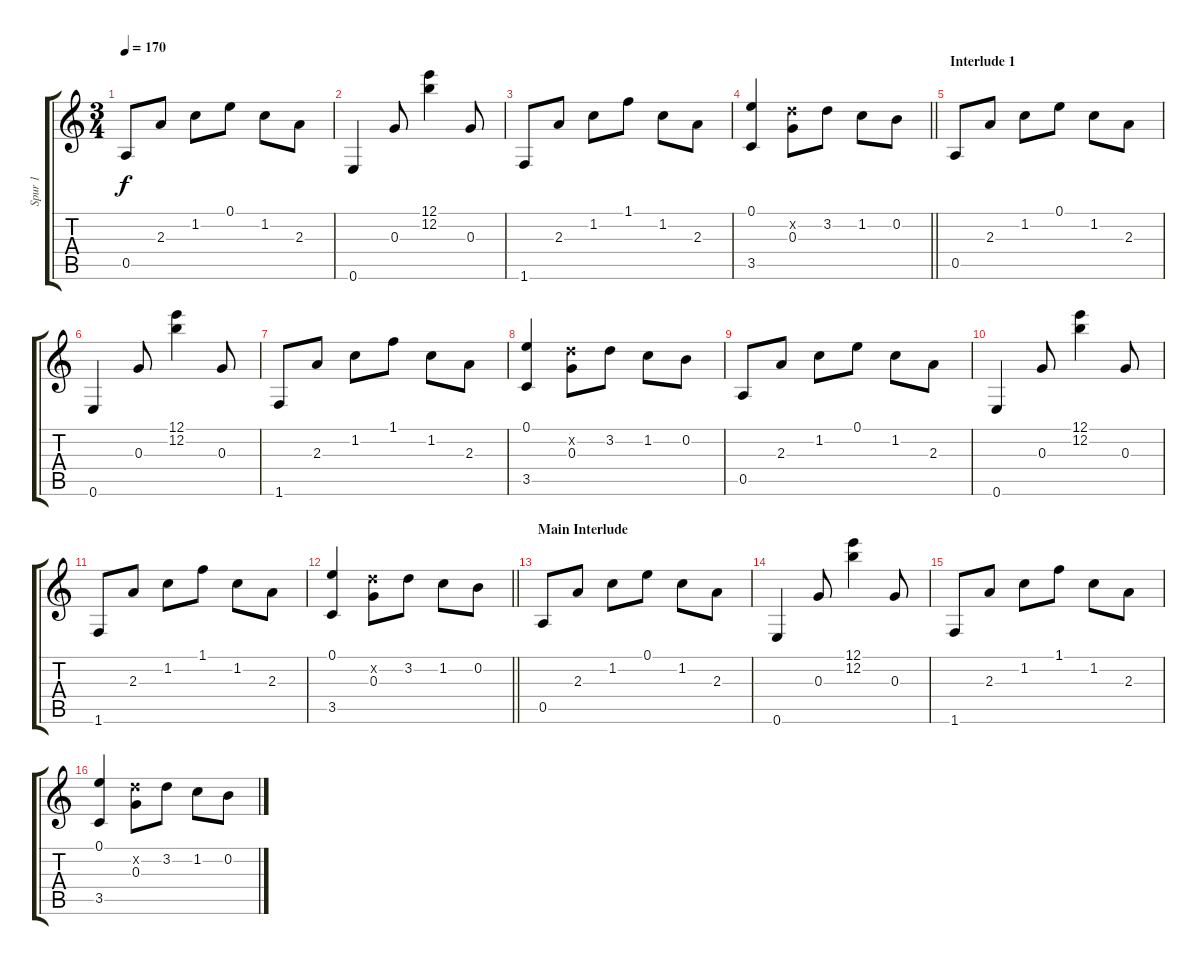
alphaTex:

\track ("Spur 1" "Spur 1") {instrument acousticguitarnylon}
\staff {score tabs}
\tuning (E4 B3 G3 D3 A2 E2) {hide}
\ts (3 4)
\tempo 170
\clef g2
\ks c
0.5.8{dy f instrument acousticguitarnylon} 2.3.8 1.2.8 0.1.8 1.2.8 2.3.8 |
0.6.4 0.3.8 (12.1 12.2).4 0.3.8 |
1.6.8 2.3.8 1.2.8 1.1.8 1.2.8 2.3.8 |
\barLineRight lightlight
(0.1 3.5).4 (3.2{x} 0.3).8 3.2.8 1.2.8 0.2.8 |
\section ("" "Interlude 1")
0.5.8 2.3.8 1.2.8 0.1.8 1.2.8 2.3.8 |
0.6.4 0.3.8 (12.1 12.2).4 0.3.8 |
1.6.8 2.3.8 1.2.8 1.1.8 1.2.8 2.3.8 |
(0.1 3.5).4 (3.2{x} 0.3).8 3.2.8 1.2.8 0.2.8 |
0.5.8 2.3.8 1.2.8 0.1.8 1.2.8 2.3.8 |
0.6.4 0.3.8 (12.1 12.2).4 0.3.8 |
1.6.8 2.3.8 1.2.8 1.1.8 1.2.8 2.3.8 |
\barLineRight lightlight
(0.1 3.5).4 (3.2{x} 0.3).8 3.2.8 1.2.8 0.2.8 |
\section ("" "Main Interlude")
0.5.8 2.3.8 1.2.8 0.1.8 1.2.8 2.3.8 |
0.6.4 0.3.8 (12.1 12.2).4 0.3.8 |
1.6.8 2.3.8 1.2.8 1.1.8 1.2.8 2.3.8 |
(0.1 3.5).4 (3.2{x} 0.3).8 3.2.8 1.2.8 0.2.8
